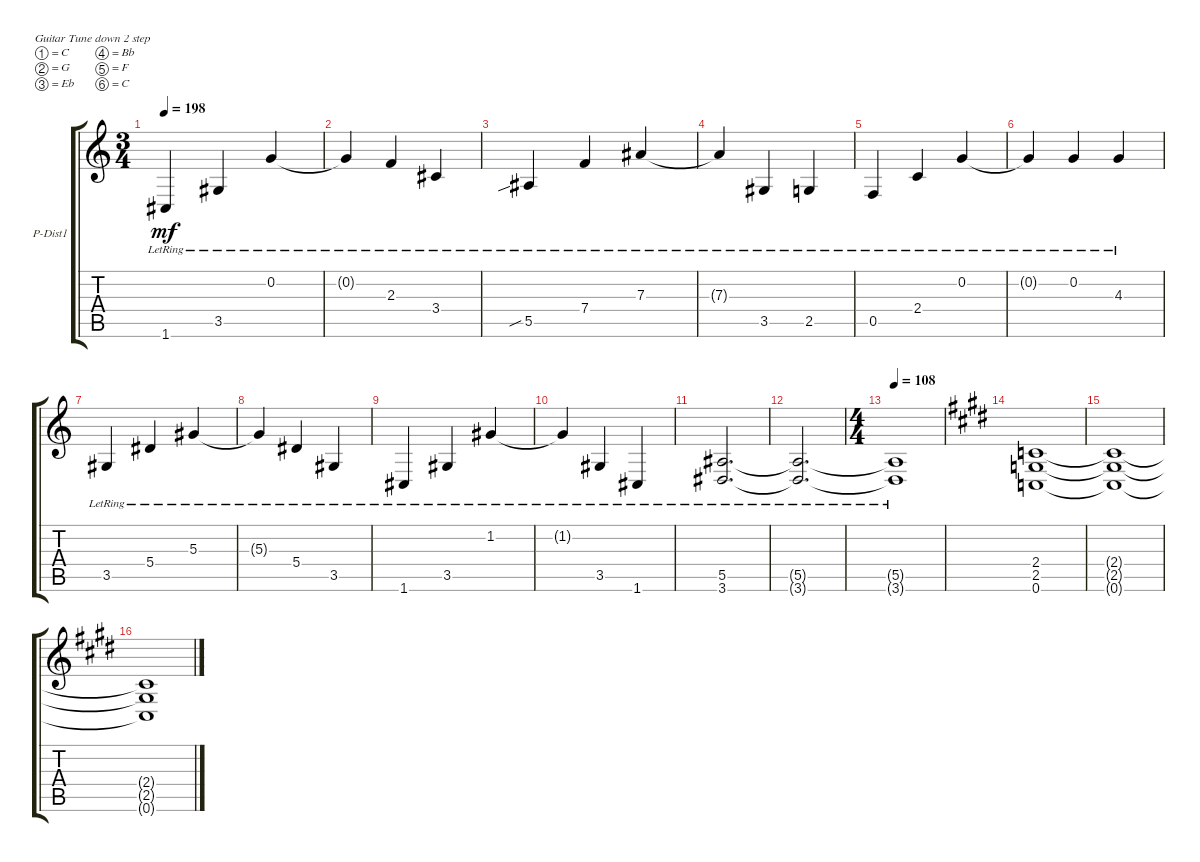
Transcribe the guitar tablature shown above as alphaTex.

\defaultSystemsLayout 4
\bracketExtendMode groupsimilarinstruments
\firstSystemTrackNameOrientation horizontal
\otherSystemsTrackNameOrientation horizontal
\track ("Petrucci Dist 1" "P-Dist1") {instrument distortionguitar}
\staff {score tabs}
\tuning (C4 G3 Eb3 Bb2 F2 C2)
\ts (3 4)
\tempo 198
\clef g2
\ks c
1.6{lr}.4{dy mf} 3.5{lr}.4 0.2{lr}.4 |
0.2{lr t}.4 2.3{lr}.4 3.4{lr}.4 |
5.5{sib lr}.4 7.4{lr}.4 7.3{lr}.4 |
7.3{lr t}.4 3.5{lr}.4 2.5{lr}.4 |
0.5{lr}.4 2.4{lr}.4 0.2{lr}.4 |
0.2{lr t}.4 0.2{lr}.4 4.3{lr}.4 |
3.5{lr}.4 5.4{lr}.4 5.3{lr}.4 |
5.3{lr t}.4 5.4{lr}.4 3.5{lr}.4 |
1.6{lr}.4 3.5{lr}.4 1.2{lr}.4 |
1.2{lr t}.4 3.5{lr}.4 1.6{lr}.4 |
(3.6{lr} 5.5{lr}).2{d} |
(5.5{lr t} 3.6{lr t}).2{d} |
\ts (4 4)
\tempo 108
(3.6{lr t} 5.5{lr t}).1 |
\ks e
(0.6 2.5 2.4).1 |
(0.6{t} 2.5{t} 2.4{t}).1 |
(2.4{t} 2.5{t} 0.6{t}).1
